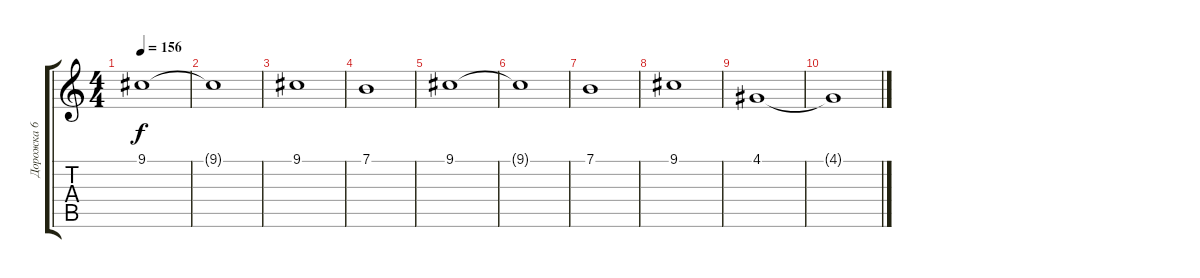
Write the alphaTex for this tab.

\track ("Дорожка 6" "Дорожка 6") {instrument pad8sweep}
\staff {score tabs}
\tuning (E4 B3 G3 D3 A2 E2) {hide}
\ts (4 4)
\tempo 156
\clef g2
\ks c
9.1.1{dy f} |
9.1{t}.1 |
9.1.1 |
7.1.1 |
9.1.1 |
9.1{t}.1 |
7.1.1 |
9.1.1 |
4.1.1 |
4.1{t}.1
